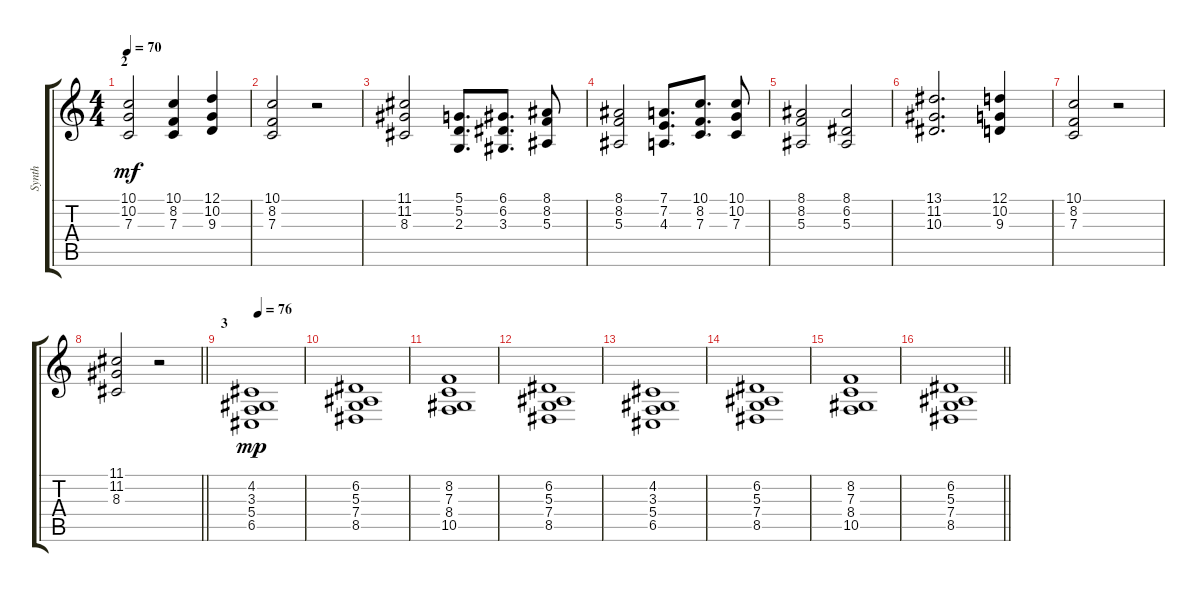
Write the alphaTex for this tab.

\track ("Synth" "Synth") {instrument stringensemble1}
\staff {score tabs}
\tuning (D4 A3 F3 C3 G2 D2) {hide}
\ts (4 4)
\section ("" "2")
\tempo 70
\clef g2
\ks c
(10.1 10.2 7.3).2{dy mf} (10.1 8.2 7.3).4 (12.1 10.2 9.3).4 |
(10.1 8.2 7.3).2 r.2 |
(11.1 11.2 8.3).2 (5.1 5.2 2.3).8{d} (6.1 6.2 3.3).8{d} (8.1 8.2 5.3).8 |
(8.1 8.2 5.3).2 (7.1 7.2 4.3).8{d} (10.1 8.2 7.3).8{d} (10.1 10.2 7.3).8 |
(8.1 8.2 5.3).2 (8.1 6.2 5.3).2 |
(13.1 11.2 10.3).2{d} (12.1 10.2 9.3).4 |
(10.1 8.2 7.3).2 r.2 |
\barLineRight lightlight
(11.1 11.2 8.3).2 r.2 |
\section ("" "3")
\tempo 76
(4.2 3.3 5.4 6.5).1{dy mp} |
(6.2 5.3 7.4 8.5).1 |
(8.2 7.3 8.4 10.5).1 |
(6.2 5.3 7.4 8.5).1 |
(4.2 3.3 5.4 6.5).1 |
(6.2 5.3 7.4 8.5).1 |
(8.2 7.3 8.4 10.5).1 |
\barLineRight lightlight
(6.2 5.3 7.4 8.5).1
